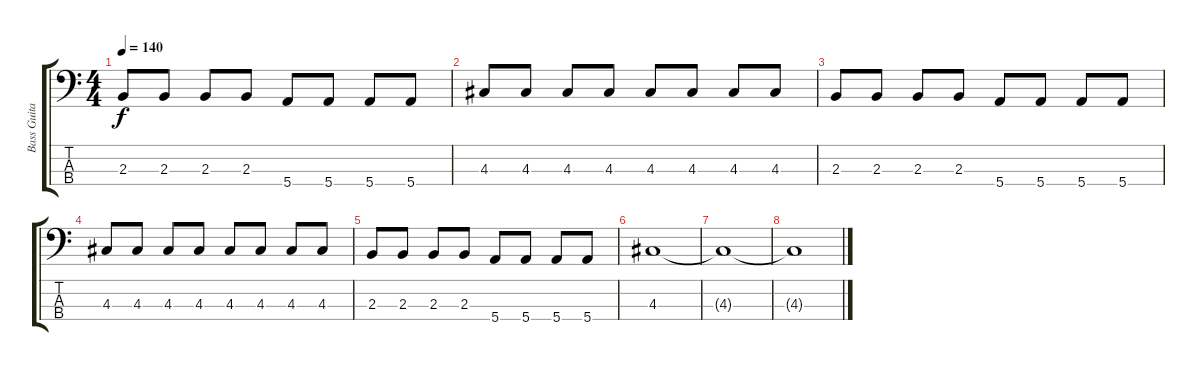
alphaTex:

\track ("Bass Guitar" "Bass Guita") {instrument electricbassfinger}
\staff {score tabs}
\tuning (G2 D2 A1 E1) {hide}
\ts (4 4)
\tempo 140
\clef f4
\ks c
2.3.8{dy f} 2.3.8 2.3.8 2.3.8 5.4.8 5.4.8 5.4.8 5.4.8 |
4.3.8 4.3.8 4.3.8 4.3.8 4.3.8 4.3.8 4.3.8 4.3.8 |
2.3.8 2.3.8 2.3.8 2.3.8 5.4.8 5.4.8 5.4.8 5.4.8 |
4.3.8 4.3.8 4.3.8 4.3.8 4.3.8 4.3.8 4.3.8 4.3.8 |
2.3.8 2.3.8 2.3.8 2.3.8 5.4.8 5.4.8 5.4.8 5.4.8 |
4.3.1 |
4.3{t}.1 |
4.3{t}.1
